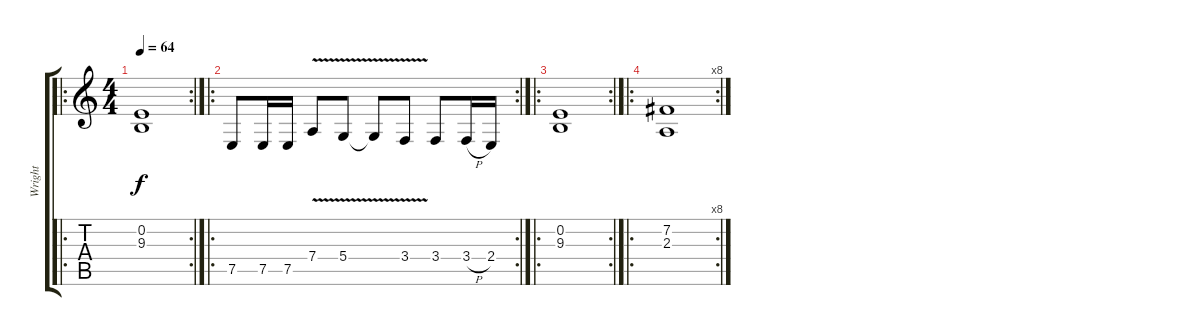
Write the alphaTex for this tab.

\track ("Wright" "Wright") {instrument lead3calliope}
\staff {score tabs}
\tuning (E4 B3 G3 D3 A2 E2) {hide}
\ro
\rc 2
\ts (4 4)
\tempo 64
\clef g2
\ks c
(0.2 9.3).1{dy f} |
\ro
\rc 2
7.5.8 7.5.16 7.5.16 7.4{v}.8 5.4{v}.8 5.4{t}.8 3.4{v}.8 3.4.8 3.4{h}.16 2.4.16 |
\ro
\rc 2
(0.2 9.3).1 |
\ro
\rc 8
(7.2 2.3).1
